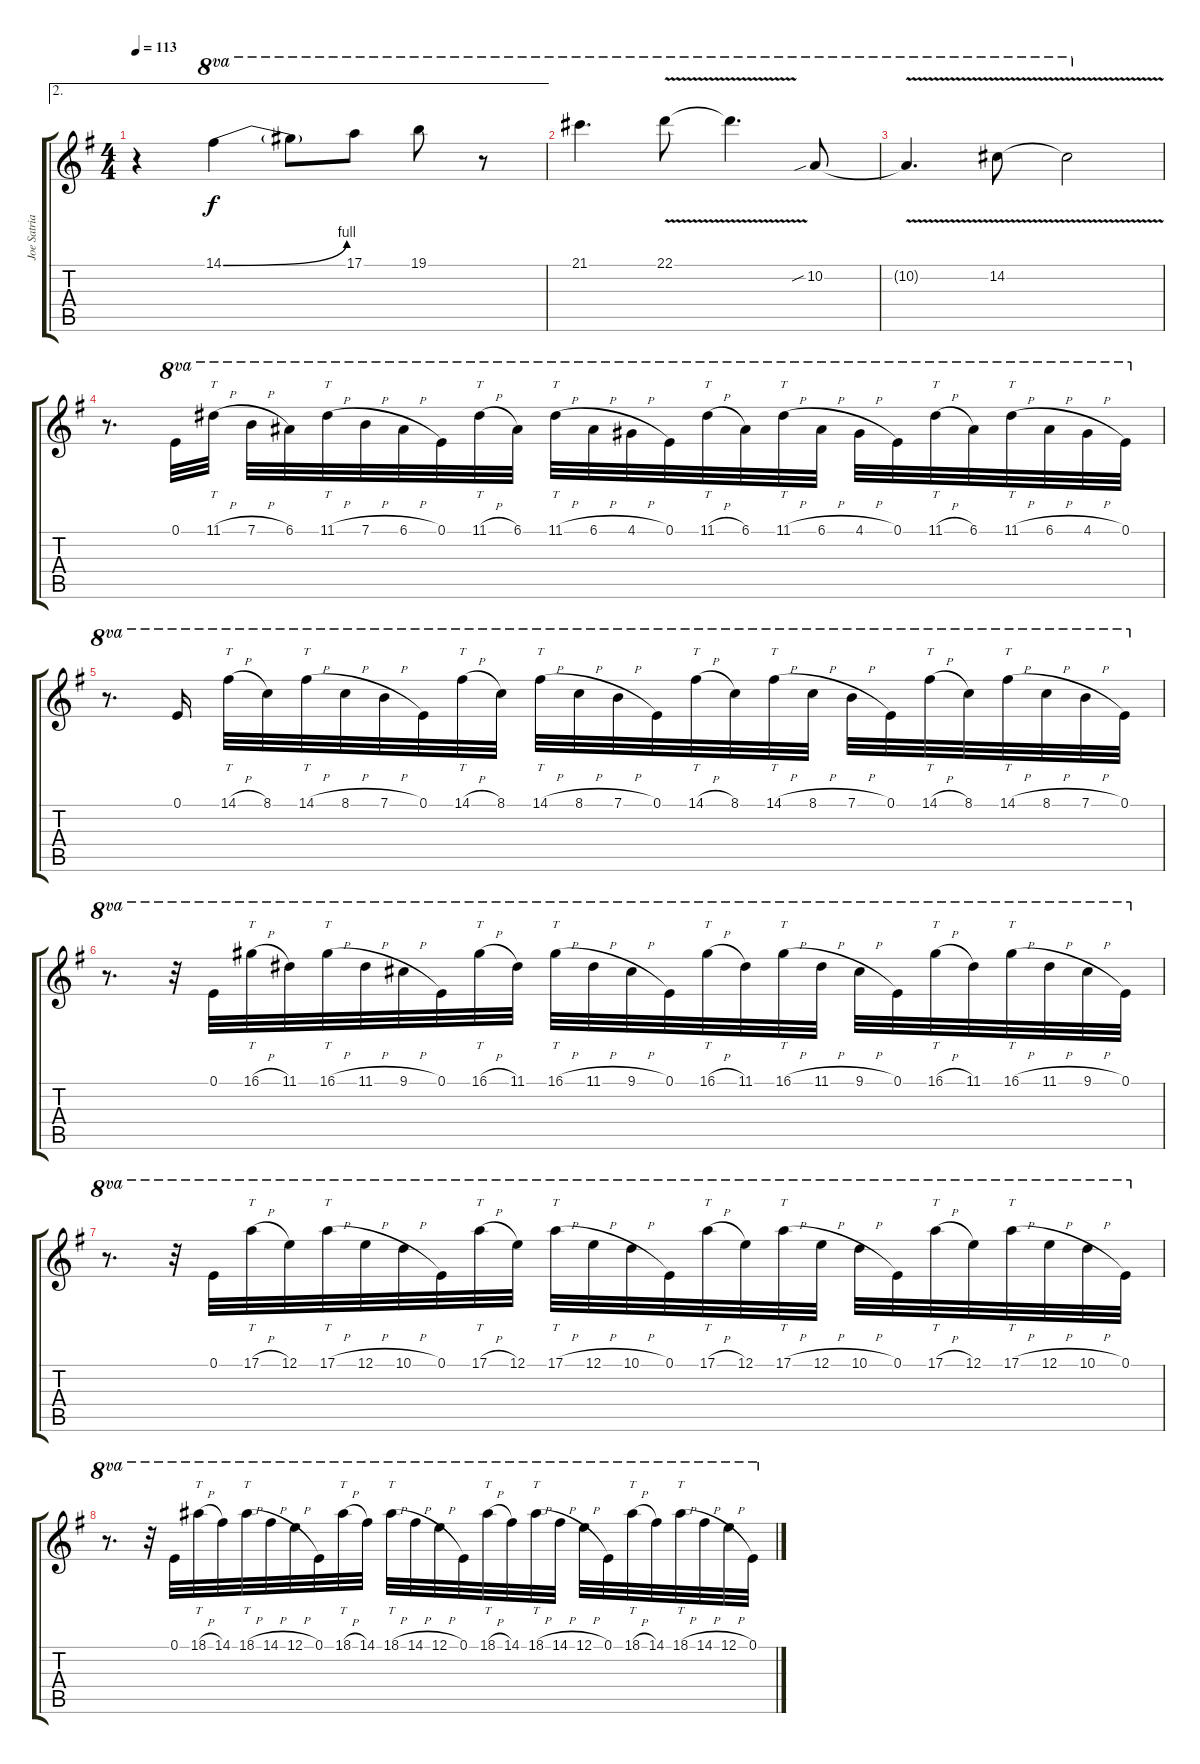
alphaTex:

\track ("Joe Satriani" "Joe Satria") {instrument overdrivenguitar}
\staff {score tabs}
\tuning (E4 B3 G3 D3 A2 E2) {hide}
\ae 2
\ts (4 4)
\tempo 113
\clef g2
\ks g
r.4{dy f} 14.1{be (bend 0 0 60 4)}.4{ot 8va} 14.1{t}.8{ot 8va} 17.1.8{ot 8va} 19.1.8{ot 8va} r.8{ot 8va} |
21.1.4{d ot 8va} 22.1{v}.8{ot 8va} 22.1{t}.4{d ot 8va} 10.2{sib}.8{ot 8va} |
10.2{v t}.4{d ot 8va} 14.2{v}.8{ot 8va} 14.2{t}.2{ot 8va} |
r.8{d} 0.1.32{ot 8va beam Down} 11.1{h}.32{tt ot 8va beam Down} 7.1{h}.32{ot 8va beam Down} 6.1.32{ot 8va beam Down} 11.1{h}.32{tt ot 8va beam Down} 7.1{h}.32{ot 8va beam Down} 6.1{h}.32{ot 8va beam Down} 0.1.32{ot 8va beam Down} 11.1{h}.32{tt ot 8va beam Down} 6.1.32{ot 8va beam Down} 11.1{h}.32{tt ot 8va beam Down} 6.1{h}.32{ot 8va beam Down} 4.1{h}.32{ot 8va beam Down} 0.1.32{ot 8va beam Down} 11.1{h}.32{tt ot 8va beam Down} 6.1.32{ot 8va beam Down} 11.1{h}.32{tt ot 8va beam Down} 6.1{h}.32{ot 8va beam Down} 4.1{h}.32{ot 8va beam Down} 0.1.32{ot 8va beam Down} 11.1{h}.32{tt ot 8va beam Down} 6.1.32{ot 8va beam Down} 11.1{h}.32{tt ot 8va beam Down} 6.1{h}.32{ot 8va beam Down} 4.1{h}.32{ot 8va beam Down} 0.1.32{ot 8va beam Down} |
r.8{d ot 8va} 0.1.16{ot 8va} 14.1{h}.32{tt ot 8va} 8.1.32{ot 8va} 14.1{h}.32{tt ot 8va} 8.1{h}.32{ot 8va} 7.1{h}.32{ot 8va} 0.1.32{ot 8va} 14.1{h}.32{tt ot 8va} 8.1.32{ot 8va} 14.1{h}.32{tt ot 8va} 8.1{h}.32{ot 8va} 7.1{h}.32{ot 8va} 0.1.32{ot 8va} 14.1{h}.32{tt ot 8va} 8.1.32{ot 8va} 14.1{h}.32{tt ot 8va} 8.1{h}.32{ot 8va} 7.1{h}.32{ot 8va} 0.1.32{ot 8va} 14.1{h}.32{tt ot 8va} 8.1.32{ot 8va} 14.1{h}.32{tt ot 8va} 8.1{h}.32{ot 8va} 7.1{h}.32{ot 8va} 0.1.32{ot 8va} |
r.8{d ot 8va} r.32{ot 8va} 0.1.32{ot 8va beam merge} 16.1{h}.32{tt ot 8va} 11.1.32{ot 8va} 16.1{h}.32{tt ot 8va} 11.1{h}.32{ot 8va} 9.1{h}.32{ot 8va} 0.1.32{ot 8va} 16.1{h}.32{tt ot 8va} 11.1.32{ot 8va} 16.1{h}.32{tt ot 8va} 11.1{h}.32{ot 8va} 9.1{h}.32{ot 8va} 0.1.32{ot 8va} 16.1{h}.32{tt ot 8va} 11.1.32{ot 8va} 16.1{h}.32{tt ot 8va} 11.1{h}.32{ot 8va} 9.1{h}.32{ot 8va} 0.1.32{ot 8va} 16.1{h}.32{tt ot 8va} 11.1.32{ot 8va} 16.1{h}.32{tt ot 8va} 11.1{h}.32{ot 8va} 9.1{h}.32{ot 8va} 0.1.32{ot 8va} |
r.8{d ot 8va} r.32{ot 8va} 0.1.32{ot 8va beam merge} 17.1{h}.32{tt ot 8va} 12.1.32{ot 8va} 17.1{h}.32{tt ot 8va} 12.1{h}.32{ot 8va} 10.1{h}.32{ot 8va} 0.1.32{ot 8va} 17.1{h}.32{tt ot 8va} 12.1.32{ot 8va} 17.1{h}.32{tt ot 8va} 12.1{h}.32{ot 8va} 10.1{h}.32{ot 8va} 0.1.32{ot 8va} 17.1{h}.32{tt ot 8va} 12.1.32{ot 8va} 17.1{h}.32{tt ot 8va} 12.1{h}.32{ot 8va} 10.1{h}.32{ot 8va} 0.1.32{ot 8va} 17.1{h}.32{tt ot 8va} 12.1.32{ot 8va} 17.1{h}.32{tt ot 8va} 12.1{h}.32{ot 8va} 10.1{h}.32{ot 8va} 0.1.32{ot 8va} |
r.8{d ot 8va} r.32{ot 8va} 0.1.32{ot 8va beam merge} 18.1{h}.32{tt ot 8va beam merge} 14.1.32{ot 8va beam merge} 18.1{h}.32{tt ot 8va beam merge} 14.1{h}.32{ot 8va beam merge} 12.1{h}.32{ot 8va beam merge} 0.1.32{ot 8va beam merge} 18.1{h}.32{tt ot 8va beam merge} 14.1.32{ot 8va} 18.1{h}.32{tt ot 8va} 14.1{h}.32{ot 8va} 12.1{h}.32{ot 8va} 0.1.32{ot 8va} 18.1{h}.32{tt ot 8va} 14.1.32{ot 8va} 18.1{h}.32{tt ot 8va} 14.1{h}.32{ot 8va} 12.1{h}.32{ot 8va} 0.1.32{ot 8va} 18.1{h}.32{tt ot 8va} 14.1.32{ot 8va} 18.1{h}.32{tt ot 8va} 14.1{h}.32{ot 8va} 12.1{h}.32{ot 8va} 0.1.32{ot 8va}
